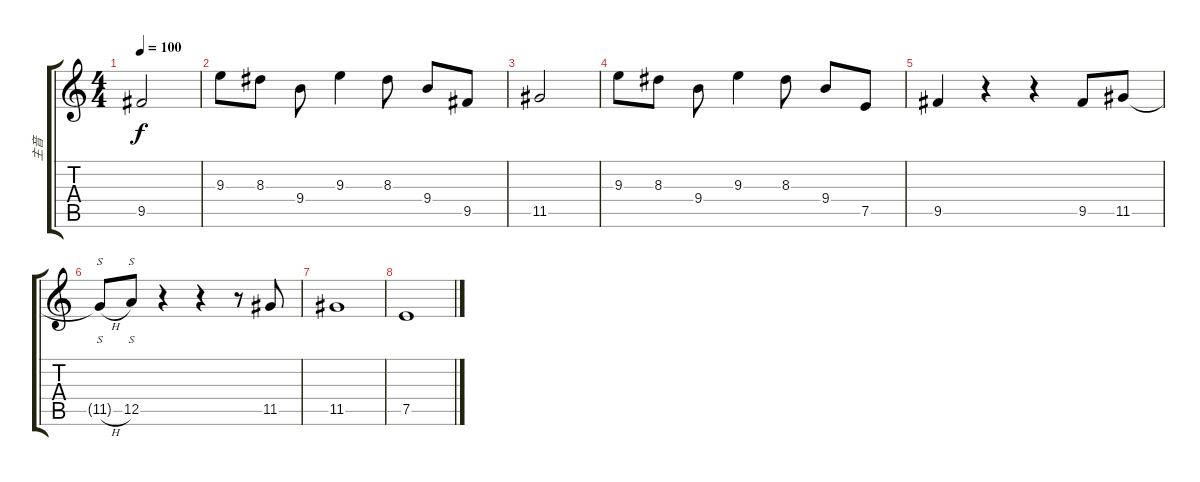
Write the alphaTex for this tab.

\track ("主音" "主音") {instrument distortionguitar}
\staff {score tabs}
\tuning (E4 B3 G3 D3 A2 E2) {hide}
\ts (4 4)
\tempo 100
\clef g2
\ks c
9.5.2{dy f} |
9.3.8 8.3.8 9.4.8 9.3.4 8.3.8 9.4.8 9.5.8 |
11.5.2 |
9.3.8 8.3.8 9.4.8 9.3.4 8.3.8 9.4.8 7.5.8 |
9.5.4 r.4 r.4 9.5.8 11.5.8 |
11.5{h t}.8{s} 12.5.8{s} r.4 r.4 r.8 11.5.8 |
11.5.1 |
7.5.1
